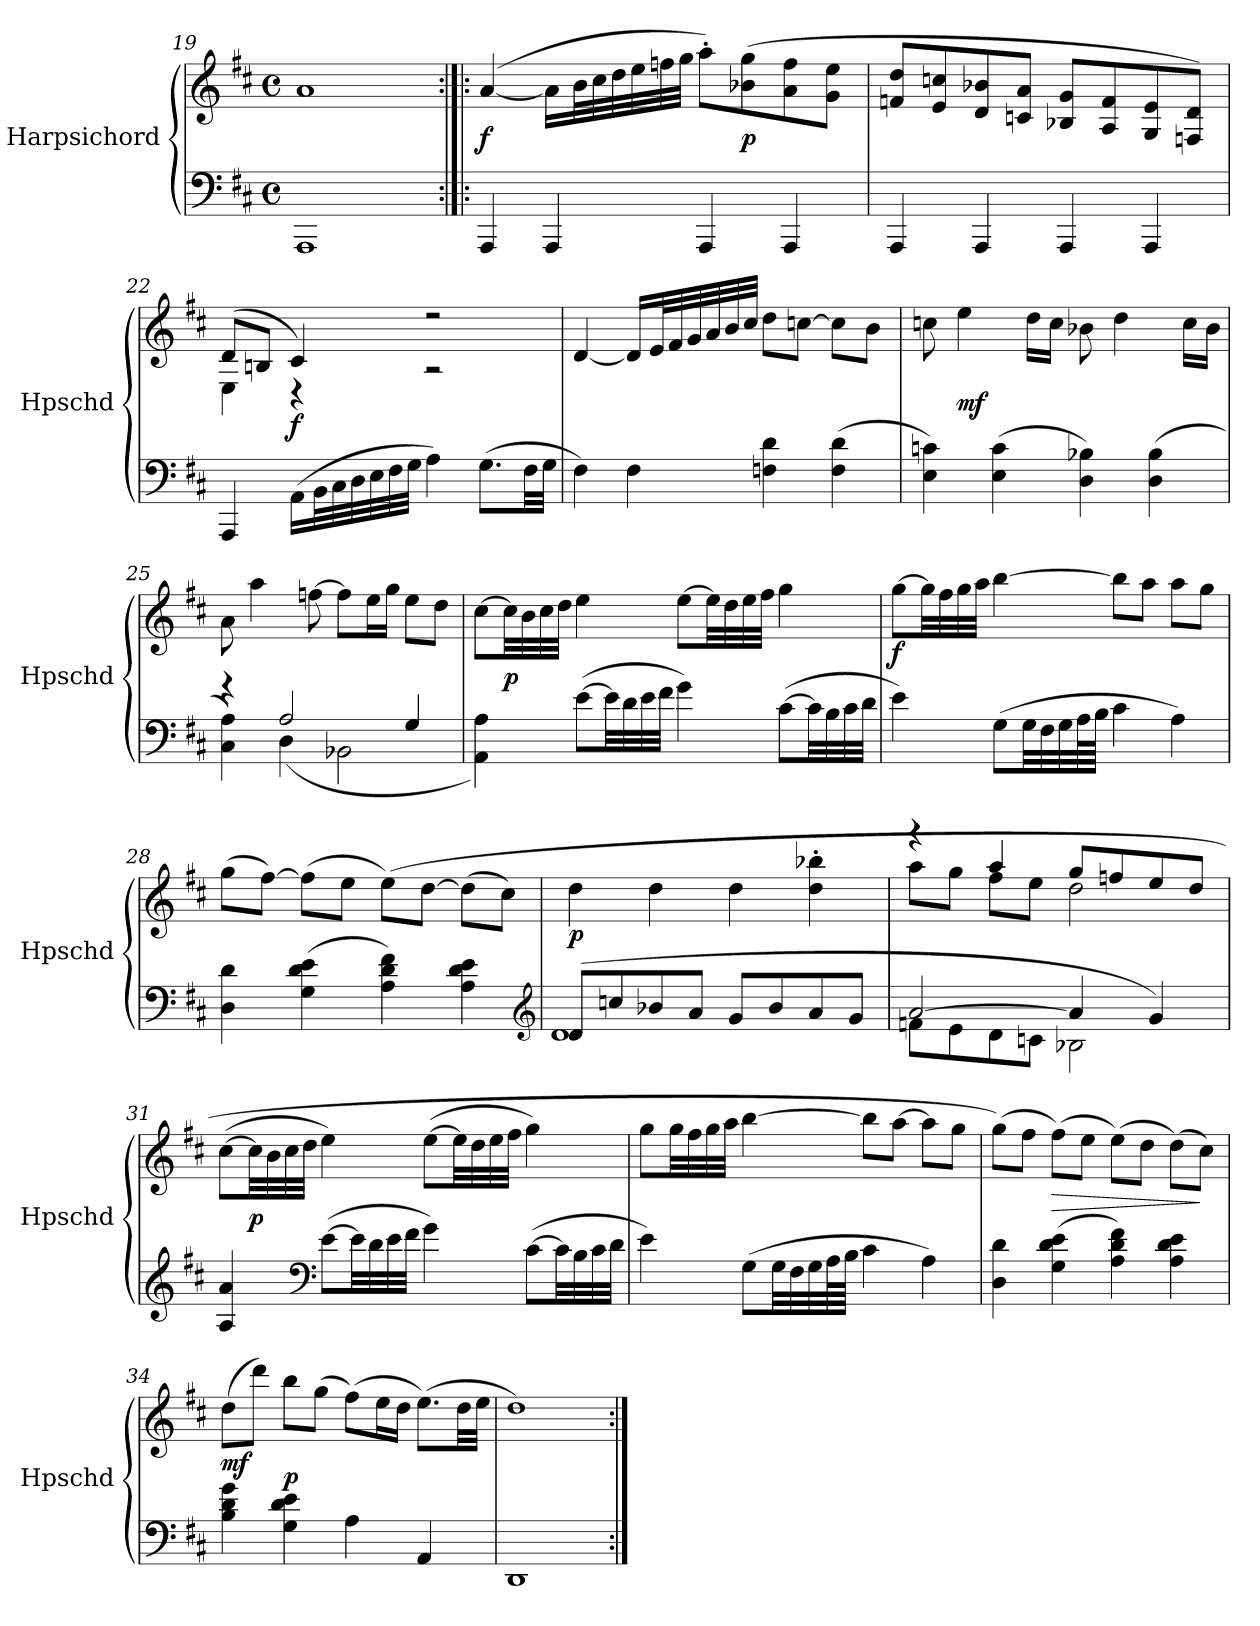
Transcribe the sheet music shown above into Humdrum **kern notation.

**kern	**kern	**dynam
*part1	*part1	*part1
*staff2	*staff1	*staff1/2
*I"Harpsichord	*	*
*I'Hpschd	*	*
*clefF4	*clefG2	*
*k[f#c#]	*k[f#c#]	*
*D:	*D:	*
*M4/4	*M4/4	*
*met(c)	*met(c)	*
=19	=19	=19
1AAA	1a	.
=20:|!|:	=20:|!|:	=20:|!|:
4AAA/	([4a/	f
4AAA/	16a\LL]	.
.	32b\L	.
.	32cc#\	.
.	32dd\	.
.	32ee\	.
.	32ffn\	.
.	32gg\JJJ	.
4AAA/	8aa'\L)	.
.	(8b-X\ 8gg\	p
4AAA/	8a\ 8ff\	.
.	8g\ 8ee\J	.
=21	=21	=21
4AAA/	8fn/ 8dd/L	.
.	8e/ 8ccn/	.
4AAA/	8d/ 8b-X/	.
.	8cn/ 8a/J	.
4AAA/	8B-X/ 8g/L	.
.	8A/ 8f/	.
4AAA/	8G/ 8e/	.
.	8Fn/ 8d/J)	.
=22	=22	=22
*	*^	*
4AAA/	(8d/L	4E\	.
.	8Bn/J	.	.
(16AA\LL	4c#/)	4r	f
32BB\L	.	.	.
32C#\	.	.	.
32D\	.	.	.
32E\	.	.	.
32F#\	.	.	.
32G\JJJ	.	.	.
4A\)	2r	2r	.
(8.G\L	.	.	.
32F#\LL	.	.	.
32G\JJJ	.	.	.
*	*v	*v	*
=23	=23	=23
4F#\)	[4d/	.
4F#\	16d/LL]	.
.	32e/L	.
.	32f#/	.
.	32g/	.
.	32a/	.
.	32b/	.
.	32cc#/JJJ	.
4Fn\ 4d\	8dd\L	.
.	[8ccn\J	.
(4F\ 4d\	8cc\L]	.
.	8b\J	.
=24	=24	=24
4E\ 4cn\)	8ccn\	.
.	4ee\	mf
(4E\ 4c\	.	.
.	16dd\LL	.
.	16cc\JJ	.
4D\ 4B-X\)	8b-X\	.
.	4dd\	.
(4D\ 4B-\	.	.
.	16cc\LL	.
.	16b-\JJ	.
=25	=25	=25
*^	*	*
4r	4C#\ 4A\)	8a\	.
.	.	4aa\	.
2A/	(4D\	.	.
.	.	[8ffn\	.
.	2BB-X\	8ff\L]	.
.	.	16ee\L	.
.	.	16gg\JJ	.
4G/	.	8ee\L	.
.	.	8dd\J	.
*v	*v	*	*
=26	=26	=26
4AA\ 4A\)	[8cc#\L	.
.	32cc#\LL]	p
.	32b\	.
.	32cc#\	.
.	32dd\JJJ	.
([8e\L	4ee\	.
32e\LL]	.	.
32d\	.	.
32e\	.	.
32f#\JJJ	.	.
4g\)	[8ee\L	.
.	32ee\LL]	.
.	32dd\	.
.	32ee\	.
.	32ff#\JJJ	.
([8c#\L	4gg\	.
32c#\LL]	.	.
32B\	.	.
32c#\	.	.
32d\JJJ	.	.
=27	=27	=27
4e\)	[8gg\L	f
.	32gg\LL]	.
.	32ff#\	.
.	32gg\	.
.	32aa\JJJ	.
(8G\L	[4bb\	.
32G\LL	.	.
32F#\	.	.
32G\	.	.
64A\L	.	.
64B\JJJJ	.	.
4c#\	8bb\L]	.
.	8aa\J	.
4A\)	8aa\L	.
.	8gg\J	.
=28	=28	=28
4D\ 4d\	(8gg\L	.
.	[8ff#\J)	.
(4G\ 4d\ 4e\	(8ff#\L]	.
.	8ee\J	.
4A\ 4d\ 4f#\)	(8ee\L)	.
.	[8dd\J	.
4A\ 4d\ 4e\	(8dd\L]	.
.	8cc#\J)	.
*clefG2	*	*
=29	=29	=29
*^	*	*
(8d/L	1d	4dd\	p
8ccn/	.	.	.
8b-X/	.	4dd\	.
8a/J	.	.	.
8g/L	.	4dd\	.
8b-/	.	.	.
8a/	.	4dd'\ 4bb-X'\	.
8g/J	.	.	.
=30	=30	=30	=30
*	*	*^	*
[2a/	8fn\L	4r	8aa\L	.
.	8e\	.	8gg\J	.
.	8d\	4aa/	8ff#\L	.
.	8cn\J	.	8ee\J	.
4a/]	2B-X\	8gg/L	2dd\	.
.	.	8ffn/	.	.
4g/)	.	8ee/	.	.
.	.	8dd/J	.	.
*v	*v	*	*	*
*	*v	*v	*
=31	=31	=31
4A/ 4a/	([8cc#\L	.
.	32cc#\LL]	p
.	32b\	.
.	32cc#\	.
.	32dd\JJJ	.
*clefF4	*	*
([8e\L	4ee\)	.
32e\LL]	.	.
32d\	.	.
32e\	.	.
32f#\JJJ	.	.
4g\)	([8ee\L	.
.	32ee\LL]	.
.	32dd\	.
.	32ee\	.
.	32ff#\JJJ	.
([8c#\L	4gg\)	.
32c#\LL]	.	.
32B\	.	.
32c#\	.	.
32d\JJJ	.	.
=32	=32	=32
4e\)	8gg\L	.
.	32gg\LL	.
.	32ff#\	.
.	32gg\	.
.	32aa\JJJ	.
(8G\L	[4bb\	.
32G\LL	.	.
32F#\	.	.
32G\	.	.
64A\L	.	.
64B\JJJJ	.	.
4c#\	8bb\L]	.
.	[8aa\J	.
4A\)	8aa\L]	.
.	8gg\J	.
=33	=33	=33
4D\ 4d\	(8gg\L)	.
.	8ff#\J	.
(4G\ 4d\ 4e\	(8ff#\L)	>
.	8ee\J	.
4A\ 4d\ 4f#\)	(8ee\L)	.
.	8dd\J	.
4A\ 4d\ 4e\	(8dd\L)	.
.	8cc#\J)	]
=34	=34	=34
4B\ 4d\ 4g\	(8dd\L	mf
.	8ddd\J)	.
4G\ 4d\ 4e\	8bb\L	p
.	(8gg\J	.
4A\	(8ff#\L)	.
.	16ee\L	.
.	16dd\JJ	.
4AA/	(8.ee\L)	.
.	32dd\LL	.
.	32ee\JJJ	.
=35	=35	=35
1DD	1dd)	.
=:|!	=:|!	=:|!
*-	*-	*-
